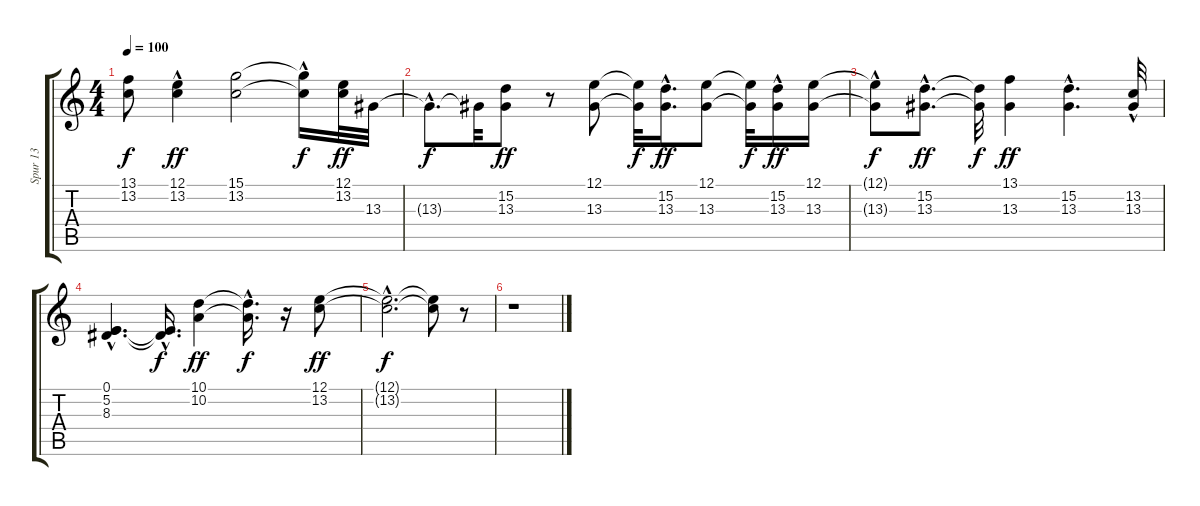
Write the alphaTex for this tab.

\track ("Spur 13" "Spur 13") {instrument accordion}
\staff {score tabs}
\tuning (E4 B3 G3 D3 A2 E2) {hide}
\ts (4 4)
\tempo 100
\clef g2
\ks c
(13.1{t} 13.2{t}).8{dy f} (12.1 13.2{hac}).4{dy ff volume 10} (15.1 13.2).2 (15.1{hac t} 13.2{hac t}).16{dy f} (12.1 13.2).32{dy ff} 13.3.32{volume 10} |
13.3{hac t}.8{d dy f} 13.3{t}.32 (15.2 13.3).8{dy ff} r.8 (12.1 13.3).8 (12.1{t} 13.3{t}).32{dy f} (15.2{hac} 13.3{hac}).16{d dy ff volume 8} (12.1 13.3).8 (12.1{t} 13.3{t}).32{dy f} (15.2{hac} 13.3{hac}).16{dy ff volume 8} (12.1 13.3).16 |
(12.1{t} 13.3{hac t}).8{dy f} (15.2{hac} 13.3{hac}).8{d dy ff} (15.2{t} 13.3{t}).32{dy f} (13.1 13.3).4{dy ff} (15.2{hac} 13.3{hac}).4{d volume 7} (13.2{hac} 13.3).32{volume 7} |
(0.1 5.2{hac} 8.3{hac}).4{d} (5.2{hac t} 8.3{t}).16{d dy f} (10.1 10.2).4{dy ff volume 3} (10.1{hac t} 10.2{hac t}).16{d dy f} r.16 (12.1 13.2).8{dy ff volume 2} |
(12.1{hac t} 13.2{hac t}).2{d dy f} (12.1{t} 13.2{t}).8 r.8 |
r.1
